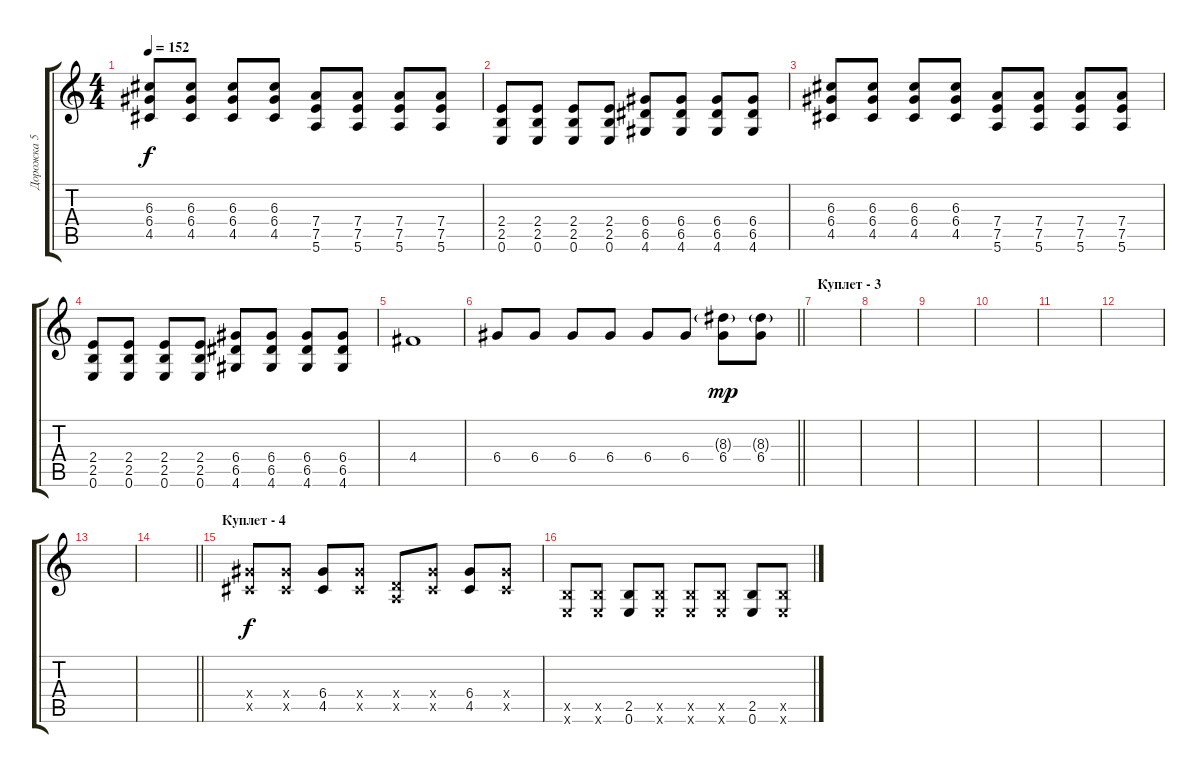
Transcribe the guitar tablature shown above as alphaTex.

\track ("Дорожка 5" "Дорожка 5") {instrument overdrivenguitar}
\staff {score tabs}
\tuning (E4 B3 G3 D3 A2 E2) {hide}
\ts (4 4)
\tempo 152
\clef g2
\ks c
(6.3 6.4 4.5).8{dy f} (6.3 6.4 4.5).8 (6.3 6.4 4.5).8 (6.3 6.4 4.5).8 (7.4 7.5 5.6).8 (7.4 7.5 5.6).8 (7.4 7.5 5.6).8 (7.4 7.5 5.6).8 |
(2.4 2.5 0.6).8 (2.4 2.5 0.6).8 (2.4 2.5 0.6).8 (2.4 2.5 0.6).8 (6.4 6.5 4.6).8 (6.4 6.5 4.6).8 (6.4 6.5 4.6).8 (6.4 6.5 4.6).8 |
(6.3 6.4 4.5).8 (6.3 6.4 4.5).8 (6.3 6.4 4.5).8 (6.3 6.4 4.5).8 (7.4 7.5 5.6).8 (7.4 7.5 5.6).8 (7.4 7.5 5.6).8 (7.4 7.5 5.6).8 |
(2.4 2.5 0.6).8 (2.4 2.5 0.6).8 (2.4 2.5 0.6).8 (2.4 2.5 0.6).8 (6.4 6.5 4.6).8 (6.4 6.5 4.6).8 (6.4 6.5 4.6).8 (6.4 6.5 4.6).8 |
4.4.1 |
\barLineRight lightlight
6.4.8 6.4.8 6.4.8 6.4.8 6.4.8 6.4.8 (8.3{g} 6.4).8{dy mp} (8.3{g} 6.4).8 |
\section ("" "Куплет - 3")
|
|
|
|
|
|
|
\barLineRight lightlight
|
\section ("" "Куплет - 4")
(6.4{x} 4.5{x}).8{dy f} (6.4{x} 4.5{x}).8 (6.4 4.5).8 (6.4{x} 4.5{x}).8 (0.4{x} 0.5{x}).8 (6.4{x} 4.5{x}).8 (6.4 4.5).8 (6.4{x} 4.5{x}).8 |
(2.5{x} 0.6{x}).8 (2.5{x} 0.6{x}).8 (2.5 0.6).8 (2.5{x} 0.6{x}).8 (2.5{x} 0.6{x}).8 (2.5{x} 0.6{x}).8 (2.5 0.6).8 (2.5{x} 0.6{x}).8
